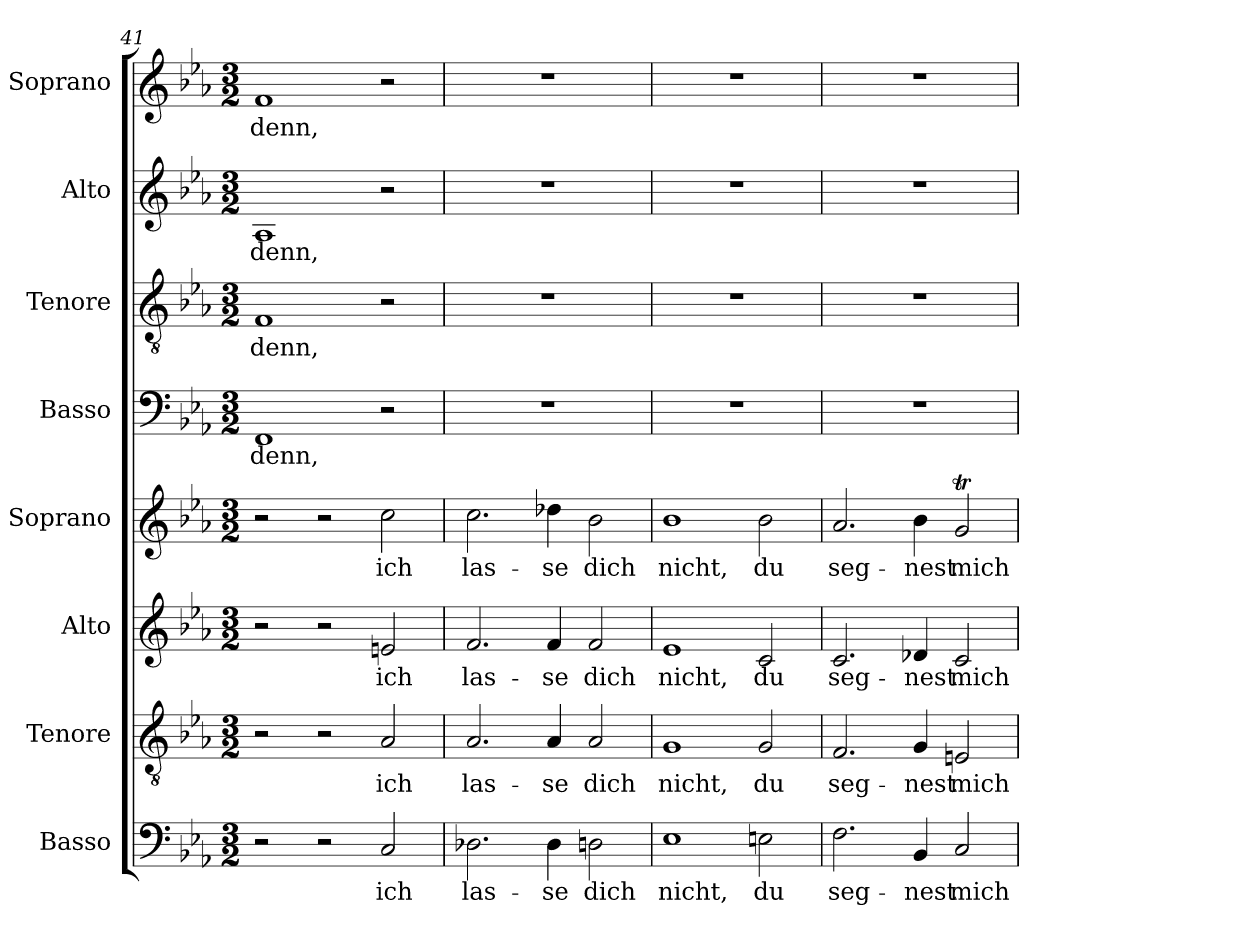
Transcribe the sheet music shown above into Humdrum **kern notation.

**kern	**text	**kern	**text	**kern	**text	**kern	**text	**kern	**text	**kern	**text	**kern	**text	**kern	**text
*part8	*part8	*part7	*part7	*part6	*part6	*part5	*part5	*part4	*part4	*part3	*part3	*part2	*part2	*part1	*part1
*staff8	*staff8	*staff7	*staff7	*staff6	*staff6	*staff5	*staff5	*staff4	*staff4	*staff3	*staff3	*staff2	*staff2	*staff1	*staff1
*I"Basso	*	*I"Tenore	*	*I"Alto	*	*I"Soprano	*	*I"Basso	*	*I"Tenore	*	*I"Alto	*	*I"Soprano	*
*I'B	*	*I'T	*	*I'A	*	*I'S	*	*I'B	*	*I'T	*	*I'A	*	*I'S	*
*clefF4	*	*clefGv2	*	*clefG2	*	*clefG2	*	*clefF4	*	*clefGv2	*	*clefG2	*	*clefG2	*
*k[b-e-a-]	*	*k[b-e-a-]	*	*k[b-e-a-]	*	*k[b-e-a-]	*	*k[b-e-a-]	*	*k[b-e-a-]	*	*k[b-e-a-]	*	*k[b-e-a-]	*
*E-:	*	*E-:	*	*E-:	*	*E-:	*	*E-:	*	*E-:	*	*E-:	*	*E-:	*
*M3/2	*	*M3/2	*	*M3/2	*	*M3/2	*	*M3/2	*	*M3/2	*	*M3/2	*	*M3/2	*
=41	=41	=41	=41	=41	=41	=41	=41	=41	=41	=41	=41	=41	=41	=41	=41
2r	.	2r	.	2r	.	2r	.	1FF	denn,	1F	denn,	1A-	denn,	1f	denn,
2r	.	2r	.	2r	.	2r	.	.	.	.	.	.	.	.	.
2C/	ich	2A-/	ich	2en/	ich	2cc\	ich	2r	.	2r	.	2r	.	2r	.
=42	=42	=42	=42	=42	=42	=42	=42	=42	=42	=42	=42	=42	=42	=42	=42
2.D-X\	las-	2.A-/	las-	2.f/	las-	2.cc\	las-	1.r	.	1.r	.	1.r	.	1.r	.
4D-\	-se	4A-/	-se	4f/	-se	4dd-X\	-se	.	.	.	.	.	.	.	.
2Dn\	dich	2A-/	dich	2f/	dich	2b-\	dich	.	.	.	.	.	.	.	.
=43	=43	=43	=43	=43	=43	=43	=43	=43	=43	=43	=43	=43	=43	=43	=43
1E-	nicht,	1G	nicht,	1e-	nicht,	1b-	nicht,	1.r	.	1.r	.	1.r	.	1.r	.
2En\	du	2G/	du	2c/	du	2b-\	du	.	.	.	.	.	.	.	.
=44	=44	=44	=44	=44	=44	=44	=44	=44	=44	=44	=44	=44	=44	=44	=44
2.F\	seg-	2.F/	seg-	2.c/	seg-	2.a-/	seg-	1.r	.	1.r	.	1.r	.	1.r	.
4BB-/	-nest	4G/	-nest	4d-X/	-nest	4b-\	-nest	.	.	.	.	.	.	.	.
2C/	mich	2En/	mich	2c/	mich	2gt/	mich	.	.	.	.	.	.	.	.
=	=	=	=	=	=	=	=	=	=	=	=	=	=	=	=
*-	*-	*-	*-	*-	*-	*-	*-	*-	*-	*-	*-	*-	*-	*-	*-
